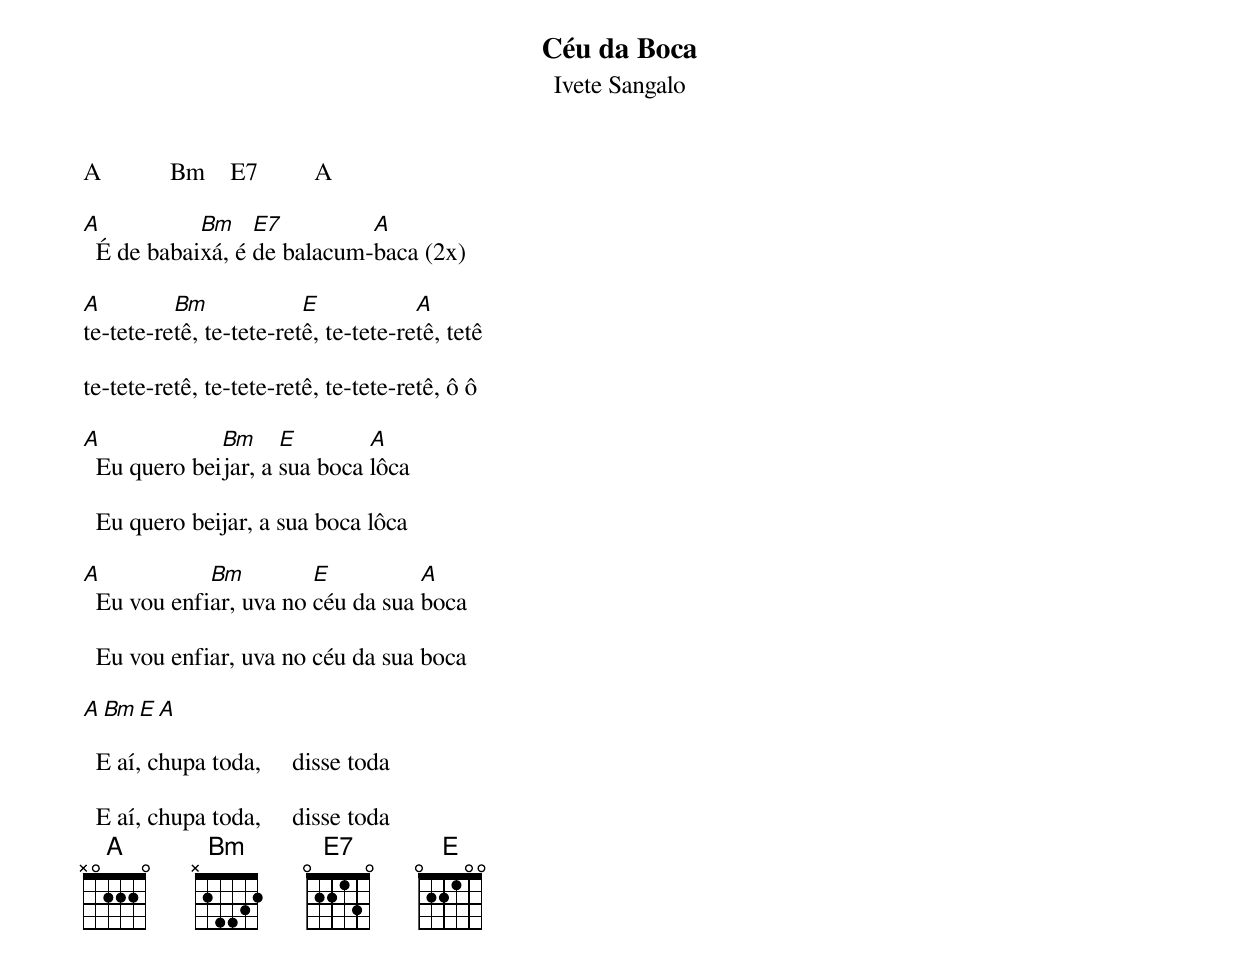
Céu da Boca
Ivete Sangalo

A           Bm    E7         A

A           Bm    E7         A
  É de babaixá, é de balacum-baca (2x)

A         Bm             E            A
te-tete-retê, te-tete-retê, te-tete-retê, tetê

te-tete-retê, te-tete-retê, te-tete-retê, ô ô

A             Bm     E        A
  Eu quero beijar, a sua boca lôca

  Eu quero beijar, a sua boca lôca

A            Bm         E          A
  Eu vou enfiar, uva no céu da sua boca

  Eu vou enfiar, uva no céu da sua boca

A             Bm     E        A

  E aí, chupa toda,     disse toda

  E aí, chupa toda,     disse toda
